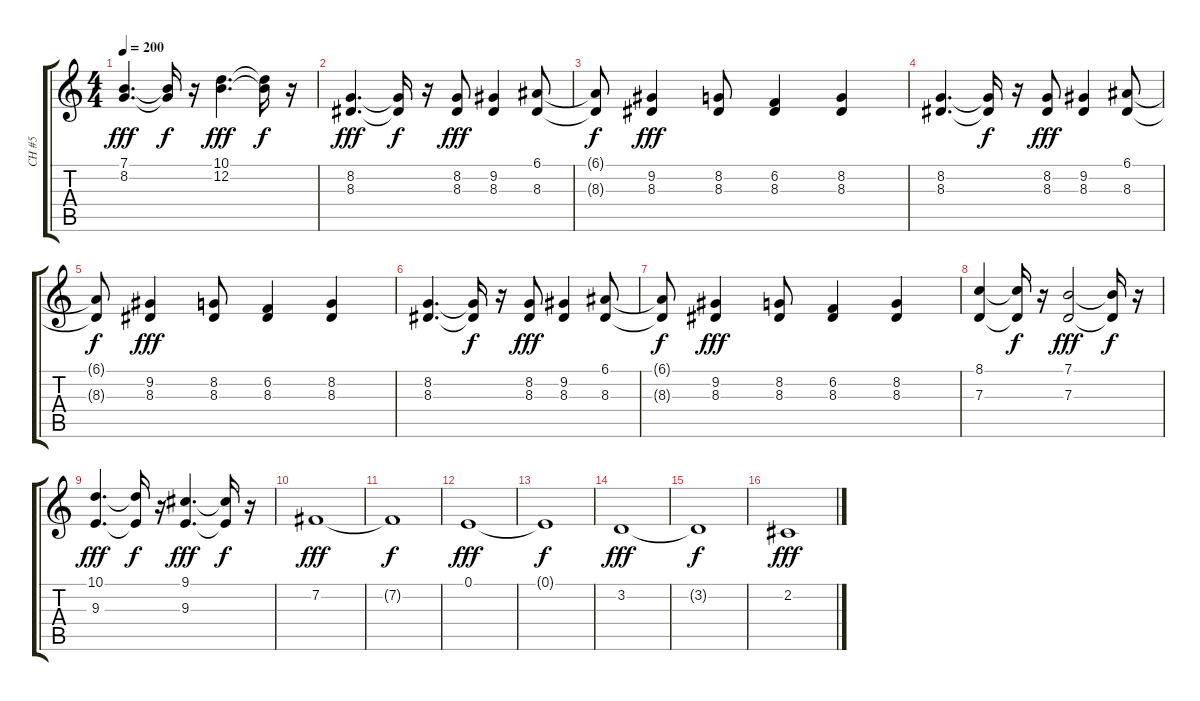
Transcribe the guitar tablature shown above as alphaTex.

\track ("CH #5" "CH #5") {instrument brightacousticpiano}
\staff {score tabs}
\tuning (E4 B3 G3 D3 A2 E2) {hide}
\ts (4 4)
\tempo 200
\clef g2
\ks c
(7.1 8.2).4{d dy fff} (7.1{t} 8.2{t}).16{dy f} r.16 (10.1 12.2).4{d dy fff} (10.1{t} 12.2{t}).16{dy f} r.16 |
(8.2 8.3).4{d dy fff} (8.2{t} 8.3{t}).16{dy f} r.16 (8.2 8.3).8{dy fff} (9.2 8.3).4 (6.1 8.3).8 |
(6.1{t} 8.3{t}).8{dy f} (9.2 8.3).4{dy fff} (8.2 8.3).8 (6.2 8.3).4 (8.2 8.3).4 |
(8.2 8.3).4{d} (8.2{t} 8.3{t}).16{dy f} r.16 (8.2 8.3).8{dy fff} (9.2 8.3).4 (6.1 8.3).8 |
(6.1{t} 8.3{t}).8{dy f} (9.2 8.3).4{dy fff} (8.2 8.3).8 (6.2 8.3).4 (8.2 8.3).4 |
(8.2 8.3).4{d} (8.2{t} 8.3{t}).16{dy f} r.16 (8.2 8.3).8{dy fff} (9.2 8.3).4 (6.1 8.3).8 |
(6.1{t} 8.3{t}).8{dy f} (9.2 8.3).4{dy fff} (8.2 8.3).8 (6.2 8.3).4 (8.2 8.3).4 |
(8.1 7.3).4 (8.1{t} 7.3{t}).16{dy f} r.16 (7.1 7.3).2{dy fff} (7.1{t} 7.3{t}).16{dy f} r.16 |
(10.1 9.3).4{d dy fff} (10.1{t} 9.3{t}).16{dy f} r.16 (9.1 9.3).4{d dy fff} (9.1{t} 9.3{t}).16{dy f} r.16 |
7.2.1{dy fff} |
7.2{t}.1{dy f} |
0.1.1{dy fff} |
0.1{t}.1{dy f} |
3.2.1{dy fff} |
3.2{t}.1{dy f} |
2.2.1{dy fff}
